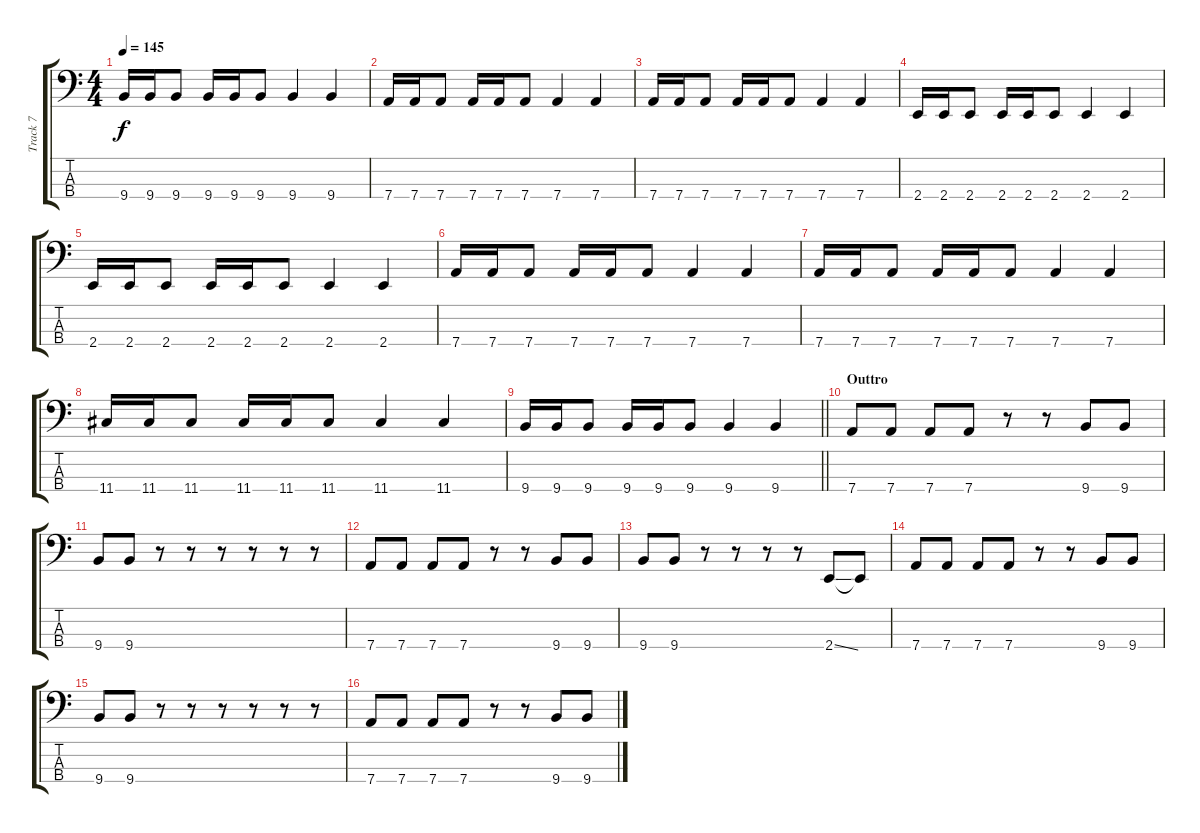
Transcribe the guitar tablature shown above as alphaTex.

\track ("Track 7" "Track 7") {instrument electricbasspick}
\staff {score tabs}
\tuning (G2 D2 A1 D1) {hide}
\ts (4 4)
\tempo 145
\clef f4
\ks c
9.4.16{dy f} 9.4.16 9.4.8 9.4.16 9.4.16 9.4.8 9.4.4 9.4.4 |
7.4.16 7.4.16 7.4.8 7.4.16 7.4.16 7.4.8 7.4.4 7.4.4 |
7.4.16 7.4.16 7.4.8 7.4.16 7.4.16 7.4.8 7.4.4 7.4.4 |
2.4.16 2.4.16 2.4.8 2.4.16 2.4.16 2.4.8 2.4.4 2.4.4 |
2.4.16 2.4.16 2.4.8 2.4.16 2.4.16 2.4.8 2.4.4 2.4.4 |
7.4.16 7.4.16 7.4.8 7.4.16 7.4.16 7.4.8 7.4.4 7.4.4 |
7.4.16 7.4.16 7.4.8 7.4.16 7.4.16 7.4.8 7.4.4 7.4.4 |
11.4.16 11.4.16 11.4.8 11.4.16 11.4.16 11.4.8 11.4.4 11.4.4 |
\barLineRight lightlight
9.4.16 9.4.16 9.4.8 9.4.16 9.4.16 9.4.8 9.4.4 9.4.4 |
\section ("" "Outtro")
7.4.8 7.4.8 7.4.8 7.4.8 r.8 r.8 9.4.8 9.4.8 |
9.4.8 9.4.8 r.8 r.8 r.8 r.8 r.8 r.8 |
7.4.8 7.4.8 7.4.8 7.4.8 r.8 r.8 9.4.8 9.4.8 |
9.4.8 9.4.8 r.8 r.8 r.8 r.8 2.4{ss}.8 2.4{t}.8 |
7.4.8 7.4.8 7.4.8 7.4.8 r.8 r.8 9.4.8 9.4.8 |
9.4.8 9.4.8 r.8 r.8 r.8 r.8 r.8 r.8 |
7.4.8 7.4.8 7.4.8 7.4.8 r.8 r.8 9.4.8 9.4.8
